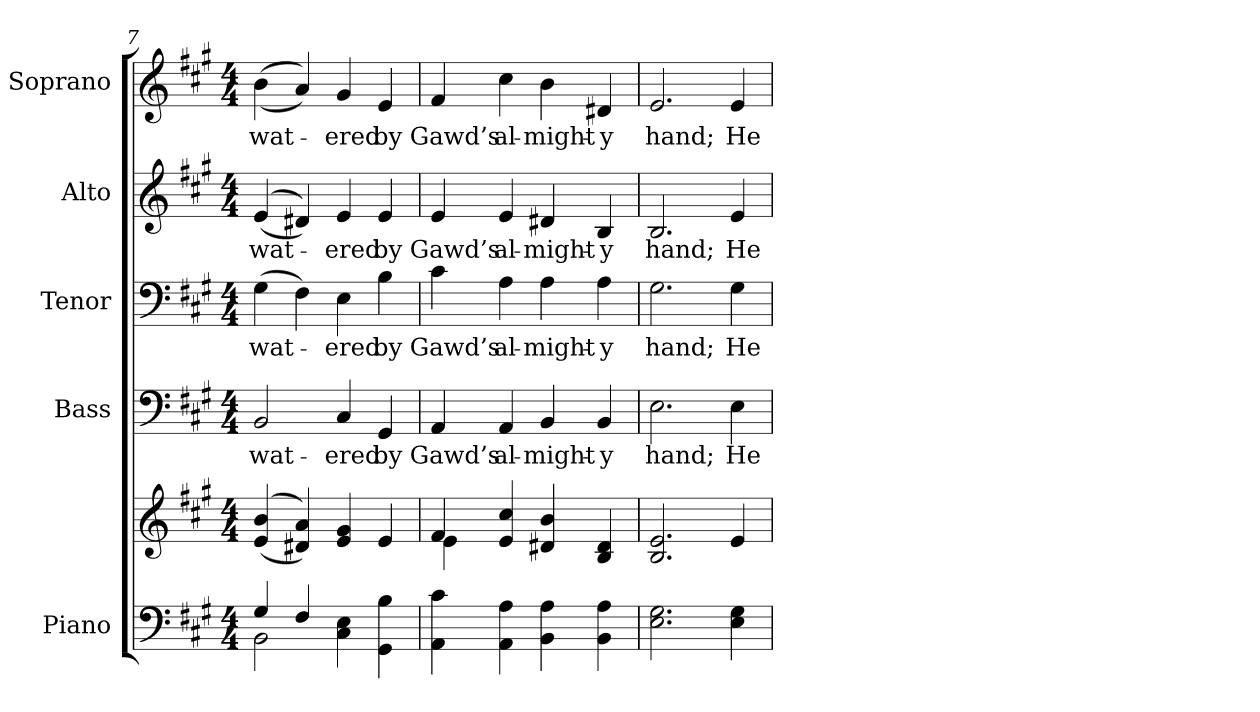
**kern	**kern	**kern	**text	**kern	**text	**kern	**text	**kern	**text
*part5	*part5	*part4	*part4	*part3	*part3	*part2	*part2	*part1	*part1
*staff6	*staff5	*staff4	*staff4	*staff3	*staff3	*staff2	*staff2	*staff1	*staff1
*I"Piano	*	*I"Bass	*	*I"Tenor	*	*I"Alto	*	*I"Soprano	*
*I'Pno.	*	*I'B.	*	*I'T.	*	*I'A.	*	*I'S.	*
*clefF4	*clefG2	*clefF4	*	*clefF4	*	*clefG2	*	*clefG2	*
*k[f#c#g#]	*k[f#c#g#]	*k[f#c#g#]	*	*k[f#c#g#]	*	*k[f#c#g#]	*	*k[f#c#g#]	*
*A:	*A:	*A:	*	*A:	*	*A:	*	*A:	*
*M4/4	*M4/4	*M4/4	*	*M4/4	*	*M4/4	*	*M4/4	*
=7	=7	=7	=7	=7	=7	=7	=7	=7	=7
*^	*	*	*	*	*	*	*	*	*
!	!	!	!	!LO:LY:b:color=#000000	!	!	!	!	!	!
!	!	!	!	!	!	!LO:LY:b:color=#000000	!	!	!	!
!	!	!	!	!	!	!	!	!LO:LY:b:color=#000000	!	!
!	!	!	!	!	!	!	!	!	!	!LO:LY:b:color=#000000
4G#i/	2BBi\	((4ei/ 4bi	2BBi/	wat-	(4G#i\	wat-	((4ei/	wat-	((4bi\	wat-
4F#i/	.	4d#Xi/ 4ai))	.	.	4F#i\)	.	4d#Xi/))	.	4ai/))	.
!	!	!	!	!LO:LY:b:color=#000000	!	!	!	!	!	!
!	!	!	!	!	!	!LO:LY:b:color=#000000	!	!	!	!
!	!	!	!	!	!	!	!	!LO:LY:b:color=#000000	!	!
!	!	!	!	!	!	!	!	!	!	!LO:LY:b:color=#000000
4C#i\ 4Ei	2ryy	4ei/ 4g#i	4C#i/	-ered	4Ei\	-ered	4ei/	-ered	4g#i/	-ered
!	!	!	!	!LO:LY:b:color=#000000	!	!	!	!	!	!
!	!	!	!	!	!	!LO:LY:b:color=#000000	!	!	!	!
!	!	!	!	!	!	!	!	!LO:LY:b:color=#000000	!	!
!	!	!	!	!	!	!	!	!	!	!LO:LY:b:color=#000000
4GG#i\ 4Bi	.	4ei/	4GG#i/	by	4Bi\	by	4ei/	by	4ei/	by
*v	*v	*	*	*	*	*	*	*	*	*
!!LO:PB:g=z
=8	=8	=8	=8	=8	=8	=8	=8	=8	=8
*	*^	*	*	*	*	*	*	*	*
!	!	!	!	!LO:LY:b:color=#000000	!	!	!	!	!	!
!	!	!	!	!	!	!LO:LY:b:color=#000000	!	!	!	!
!	!	!	!	!	!	!	!	!LO:LY:b:color=#000000	!	!
!	!	!	!	!	!	!	!	!	!	!LO:LY:b:color=#000000
4AAi\ 4c#i	4f#i/	4ei\	4AAi/	Gawd’s	4c#i\	Gawd’s	4ei/	Gawd’s	4f#i/	Gawd’s
!	!	!	!	!LO:LY:b:color=#000000	!	!	!	!	!	!
!	!	!	!	!	!	!LO:LY:b:color=#000000	!	!	!	!
!	!	!	!	!	!	!	!	!LO:LY:b:color=#000000	!	!
!	!	!	!	!	!	!	!	!	!	!LO:LY:b:color=#000000
4AAi\ 4Ai	4ei/ 4cc#i	4ryy	4AAi/	al-	4Ai\	al-	4ei/	al-	4cc#i\	al-
!	!	!	!	!LO:LY:b:color=#000000	!	!	!	!	!	!
!	!	!	!	!	!	!LO:LY:b:color=#000000	!	!	!	!
!	!	!	!	!	!	!	!	!LO:LY:b:color=#000000	!	!
!	!	!	!	!	!	!	!	!	!	!LO:LY:b:color=#000000
4BBi\ 4Ai	4d#Xi/ 4bi	2ryy	4BBi/	-might-	4Ai\	-might-	4d#Xi/	-might-	4bi\	-might-
!	!	!	!	!LO:LY:b:color=#000000	!	!	!	!	!	!
!	!	!	!	!	!	!LO:LY:b:color=#000000	!	!	!	!
!	!	!	!	!	!	!	!	!LO:LY:b:color=#000000	!	!
!	!	!	!	!	!	!	!	!	!	!LO:LY:b:color=#000000
4BBi\ 4Ai	4Bi/ 4d#i	.	4BBi/	-y	4Ai\	-y	4Bi/	-y	4d#Xi/	-y
*	*v	*v	*	*	*	*	*	*	*	*
=9	=9	=9	=9	=9	=9	=9	=9	=9	=9
!	!	!	!LO:LY:b:color=#000000	!	!	!	!	!	!
!	!	!	!	!	!LO:LY:b:color=#000000	!	!	!	!
!	!	!	!	!	!	!	!LO:LY:b:color=#000000	!	!
!	!	!	!	!	!	!	!	!	!LO:LY:b:color=#000000
2.Ei\ 2.G#i	2.Bi/ 2.ei	2.Ei\	hand;	2.G#i\	hand;	2.Bi/	hand;	2.ei/	hand;
!	!	!	!LO:LY:b:color=#000000	!	!	!	!	!	!
!	!	!	!	!	!LO:LY:b:color=#000000	!	!	!	!
!	!	!	!	!	!	!	!LO:LY:b:color=#000000	!	!
!	!	!	!	!	!	!	!	!	!LO:LY:b:color=#000000
4Ei\ 4G#i	4ei/	4Ei\	He	4G#i\	He	4ei/	He	4ei/	He
=	=	=	=	=	=	=	=	=	=
*-	*-	*-	*-	*-	*-	*-	*-	*-	*-
